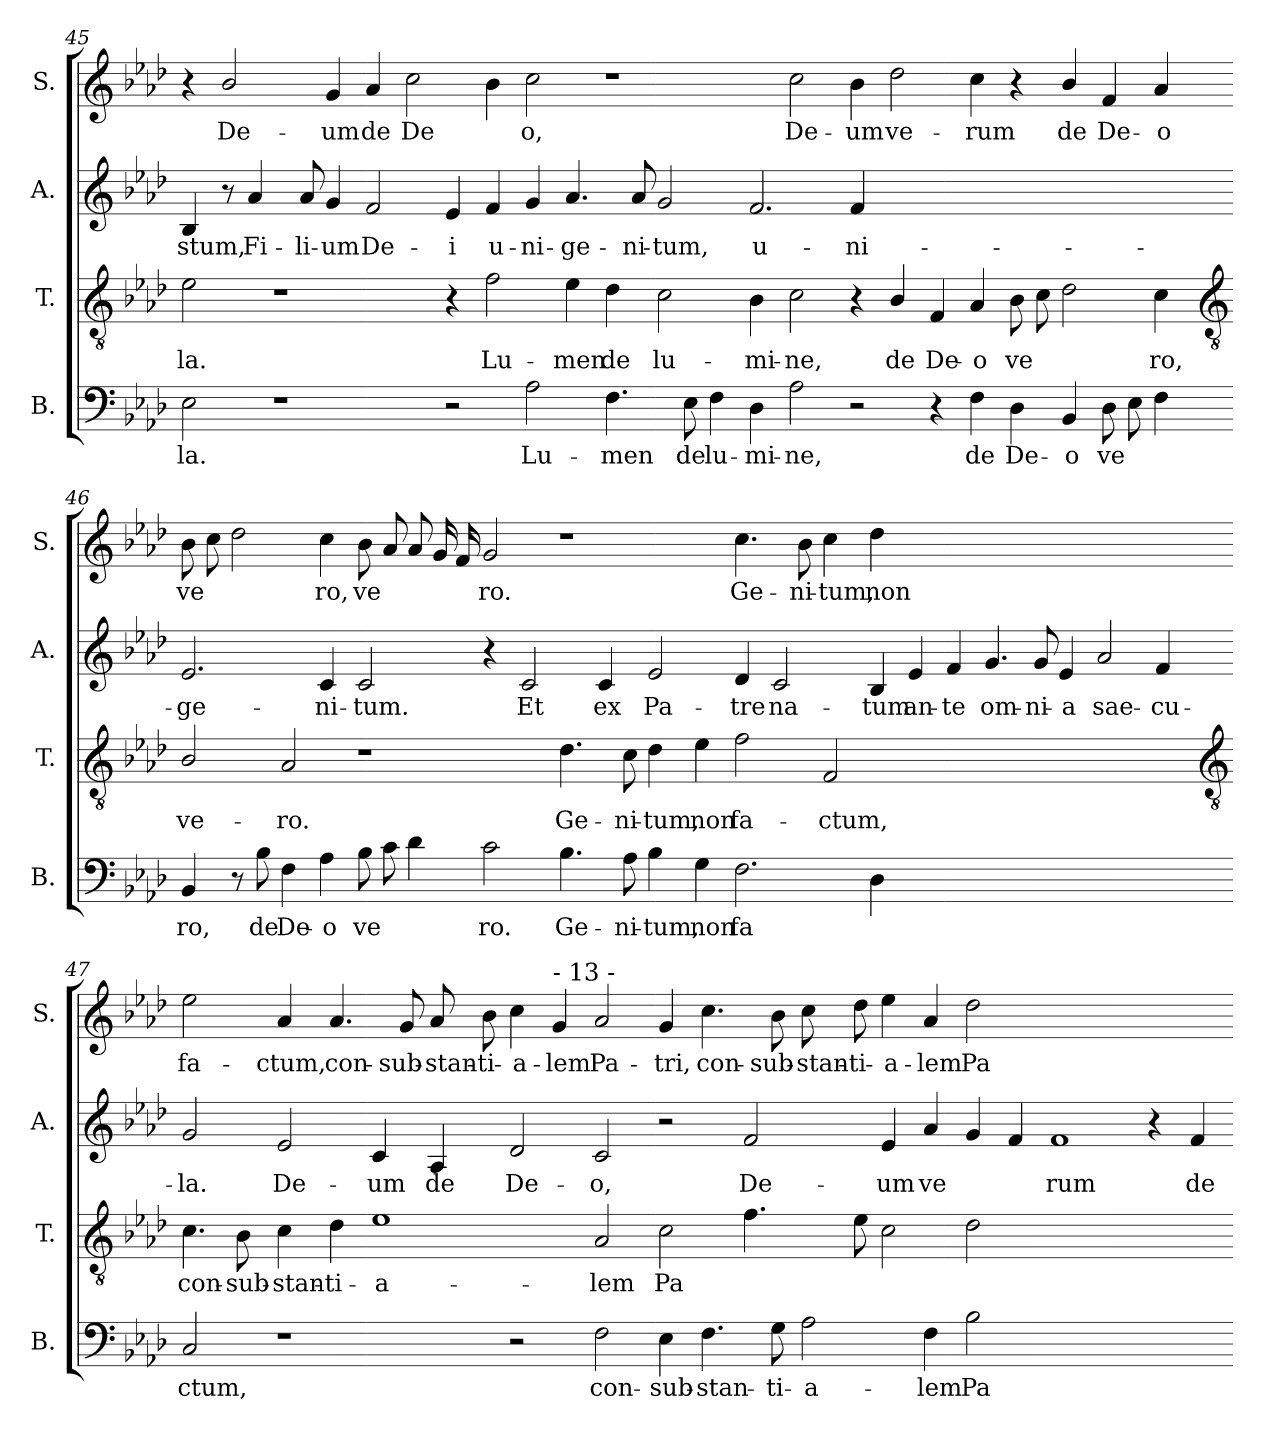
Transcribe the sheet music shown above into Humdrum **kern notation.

**kern	**text	**kern	**text	**kern	**text	**kern	**text
*part4	*part4	*part3	*part3	*part2	*part2	*part1	*part1
*staff4	*staff4	*staff3	*staff3	*staff2	*staff2	*staff1	*staff1
*I"B.	*	*I"T.	*	*I"A.	*	*I"S.	*
*I'B.	*	*I'T.	*	*I'A.	*	*I'S.	*
!!LO:LB:g=z
*clefF4	*	*clefGv2	*	*clefG2	*	*clefG2	*
*k[b-e-a-d-]	*	*k[b-e-a-d-]	*	*k[b-e-a-d-]	*	*k[b-e-a-d-]	*
*A-:	*	*A-:	*	*A-:	*	*A-:	*
=45	=45	=45	=45	=45	=45	=45	=45
!	!LO:LY:b	!	!LO:LY:b	!	!LO:LY:b	!	!
2E-	-la.	2e-	-la.	4B-	-stum,	4r	.
!	!	!	!	!	!	!	!LO:LY:b
.	.	.	.	8r	.	2b-/	De-
!	!	!	!	!	!LO:LY:b	!	!
.	.	.	.	4a-	Fi-	.	.
1r	.	1r	.	.	.	.	.
!	!	!	!	!	!LO:LY:b	!	!
.	.	.	.	8a-	-li-	.	.
!	!	!	!	!	!LO:LY:b	!	!LO:LY:b
.	.	.	.	4g	-um	4g	-um
!	!	!	!	!	!LO:LY:b	!	!LO:LY:b
.	.	.	.	2f	De-	4a-	de
!	!	!	!	!	!	!	!LO:LY:b
.	.	.	.	.	.	2cc	De
!	!	!	!	!	!LO:LY:b	!	!
2r	.	4r	.	4e-	-i	.	.
!	!	!	!LO:LY:b	!	!LO:LY:b	!	!
.	.	2f	Lu-	4f	u-	4b-	.
!	!LO:LY:b	!	!	!	!LO:LY:b	!	!LO:LY:b
2A-	Lu-	.	.	4g	-ni-	2cc	o,
!	!	!	!LO:LY:b	!	!LO:LY:b	!	!
.	.	4e-	-men	4.a-	-ge-	.	.
!	!LO:LY:b	!	!LO:LY:b	!	!	!	!
4.F	-men	4d-	de	.	.	1r	.
!	!	!	!	!	!LO:LY:b	!	!
.	.	.	.	8a-	-ni-	.	.
!	!	!	!LO:LY:b	!	!LO:LY:b	!	!
.	.	2c	lu-	2g	-tum,	.	.
!	!LO:LY:b	!	!	!	!	!	!
8E-	de	.	.	.	.	.	.
!	!LO:LY:b	!	!	!	!	!	!
4F	lu-	.	.	.	.	.	.
!	!LO:LY:b	!	!LO:LY:b	!	!LO:LY:b	!	!
4D-	-mi-	4B-	-mi-	2.f	u-	.	.
!	!LO:LY:b	!	!LO:LY:b	!	!	!	!LO:LY:b
2A-	-ne,	2c	-ne,	.	.	2cc	De-
!	!	!	!	!	!LO:LY:b	!	!LO:LY:b
2r	.	4r	.	4f	-ni-	4b-	-um
!	!	!	!LO:LY:b	!	!	!	!LO:LY:b
.	.	4B-/	de	1..ryy	.	2dd-	ve-
!	!	!	!LO:LY:b	!	!	!	!
4r	.	4F	De-	.	.	.	.
!	!LO:LY:b	!	!LO:LY:b	!	!	!	!LO:LY:b
4F	de	4A-	-o	.	.	4cc	-rum
!	!LO:LY:b	!	!LO:LY:b	!	!	!	!
4D-	De-	8B-	ve	.	.	4r	.
.	.	8c	.	.	.	.	.
!	!LO:LY:b	!	!	!	!	!	!LO:LY:b
4BB-	-o	2d-	.	.	.	4b-/	de
!	!LO:LY:b	!	!	!	!	!	!LO:LY:b
8D-	ve	.	.	.	.	4f	De-
8E-	.	.	.	.	.	.	.
!	!	!	!LO:LY:b	!	!	!	!LO:LY:b
4F	.	4c	ro,	.	.	4a-	-o
!!LO:LB:g=z
=46-	=46-	=46-	=46-	=46-	=46-	=46-	=46-
*	*	*clefGv2	*	*	*	*	*
!	!LO:LY:b	!	!LO:LY:b	!	!LO:LY:b	!	!LO:LY:b
4BB-	ro,	2B-/	ve-	2.e-	-ge-	8b-	ve
.	.	.	.	.	.	8cc	.
8r	.	.	.	.	.	2dd-	.
!	!LO:LY:b	!	!	!	!	!	!
8B-	de	.	.	.	.	.	.
!	!LO:LY:b	!	!LO:LY:b	!	!	!	!
4F	De-	2A-	-ro.	.	.	.	.
!	!LO:LY:b	!	!	!	!LO:LY:b	!	!LO:LY:b
4A-	-o	.	.	4c	-ni-	4cc	ro,
!	!LO:LY:b	!	!	!	!LO:LY:b	!	!LO:LY:b
8B-	ve	1r	.	2c	-tum.	8b-	ve
8c	.	.	.	.	.	8a-	.
4d-	.	.	.	.	.	8a-	.
.	.	.	.	.	.	16g	.
.	.	.	.	.	.	16f	.
!	!LO:LY:b	!	!	!	!	!	!LO:LY:b
2c	ro.	.	.	4r	.	2g	ro.
!	!	!	!	!	!LO:LY:b	!	!
.	.	.	.	2c	Et	.	.
!	!LO:LY:b	!	!LO:LY:b	!	!	!	!
4.B-	Ge-	4.d-	Ge-	.	.	1r	.
!	!	!	!	!	!LO:LY:b	!	!
.	.	.	.	4c	ex	.	.
!	!LO:LY:b	!	!LO:LY:b	!	!	!	!
8A-	-ni-	8c	-ni-	.	.	.	.
!	!LO:LY:b	!	!LO:LY:b	!	!LO:LY:b	!	!
4B-	-tum,	4d-	-tum,	2e-	Pa-	.	.
!	!LO:LY:b	!	!LO:LY:b	!	!	!	!
4G	non	4e-	non	.	.	.	.
!	!LO:LY:b	!	!LO:LY:b	!	!LO:LY:b	!	!LO:LY:b
2.F	fa	2f	fa-	4d-	-tre	4.cc	Ge-
!	!	!	!	!	!LO:LY:b	!	!
.	.	.	.	2c	na-	.	.
!	!	!	!	!	!	!	!LO:LY:b
.	.	.	.	.	.	8b-	-ni-
!	!	!	!LO:LY:b	!	!	!	!LO:LY:b
.	.	2F	-ctum,	.	.	4cc	-tum,
!	!	!	!	!	!LO:LY:b	!	!LO:LY:b
4D-	.	.	.	4B-	-tum	4dd-	non
!	!	!	!	!	!LO:LY:b	!	!
0ryy	.	0ryy	.	4e-	an-	0ryy	.
!	!	!	!	!	!LO:LY:b	!	!
.	.	.	.	4f	-te	.	.
!	!	!	!	!	!LO:LY:b	!	!
.	.	.	.	4.g	om-	.	.
!	!	!	!	!	!LO:LY:b	!	!
.	.	.	.	8g	-ni-	.	.
!	!	!	!	!	!LO:LY:b	!	!
.	.	.	.	4e-	-a	.	.
!	!	!	!	!	!LO:LY:b	!	!
.	.	.	.	2a-	sae-	.	.
!	!	!	!	!	!LO:LY:b	!	!
.	.	.	.	4f	-cu-	.	.
!!LO:LB:g=z
=47-	=47-	=47-	=47-	=47-	=47-	=47-	=47-
*	*	*clefGv2	*	*	*	*	*
!	!LO:LY:b	!	!LO:LY:b	!	!LO:LY:b	!	!LO:LY:b
2C	ctum,	4.c	con-	2g	-la.	2ee-	fa-
!	!	!	!LO:LY:b	!	!	!	!
.	.	8B-	-sub-	.	.	.	.
!	!	!	!LO:LY:b	!	!LO:LY:b	!	!LO:LY:b
1r	.	4c	-stan-	2e-	De-	4a-	-ctum,
!	!	!	!LO:LY:b	!	!	!	!LO:LY:b
.	.	4d-	-ti-	.	.	4.a-	con-
!	!	!	!LO:LY:b	!	!LO:LY:b	!	!
.	.	1e-	-a-	4c	-um	.	.
!	!	!	!	!	!	!	!LO:LY:b
.	.	.	.	.	.	8g	-sub-
!	!	!	!	!	!LO:LY:b	!	!LO:LY:b
.	.	.	.	4A-	de	8a-	-stan-
!	!	!	!	!	!	!	!LO:LY:b
.	.	.	.	.	.	8b-	-ti-
!	!	!	!	!	!LO:LY:b	!	!LO:LY:b
2r	.	.	.	2d-	De-	4cc	-a-
!	!	!	!	!	!	!LO:TX:a:t=- 13 -	!
!	!	!	!	!	!	!	!LO:LY:b
.	.	.	.	.	.	4g	-lem
!	!LO:LY:b	!	!LO:LY:b	!	!LO:LY:b	!	!LO:LY:b
2F	con-	2A-	-lem	2c	-o,	2a-	Pa-
!	!LO:LY:b	!	!LO:LY:b	!	!	!	!LO:LY:b
4E-	-sub-	2c	Pa	2r	.	4g	-tri,
!	!LO:LY:b	!	!	!	!	!	!LO:LY:b
4.F	-stan-	.	.	.	.	4.cc	con-
!	!	!	!	!	!LO:LY:b	!	!
.	.	4.f	.	2f	De-	.	.
!	!LO:LY:b	!	!	!	!	!	!LO:LY:b
8G	-ti-	.	.	.	.	8b-	-sub-
!	!LO:LY:b	!	!	!	!	!	!LO:LY:b
2A-	-a-	.	.	.	.	8cc	-stan-
!	!	!	!	!	!	!	!LO:LY:b
.	.	8e-	.	.	.	8dd-	-ti-
!	!	!	!	!	!LO:LY:b	!	!LO:LY:b
.	.	2c	.	4e-	-um	4ee-	-a-
!	!LO:LY:b	!	!	!	!LO:LY:b	!	!LO:LY:b
4F	-lem	.	.	4a-	ve	4a-	-lem
!	!LO:LY:b	!	!	!	!	!	!LO:LY:b
2B-	Pa-	2d-	.	4g	.	2dd-	Pa-
.	.	.	.	4f	.	.	.
!	!	!	!	!	!LO:LY:b	!	!
1.ryy	.	1.ryy	.	1f	rum	1.ryy	.
.	.	.	.	4r	.	.	.
!	!	!	!	!	!LO:LY:b	!	!
.	.	.	.	4f	de	.	.
=-	=-	=-	=-	=-	=-	=-	=-
*-	*-	*-	*-	*-	*-	*-	*-
